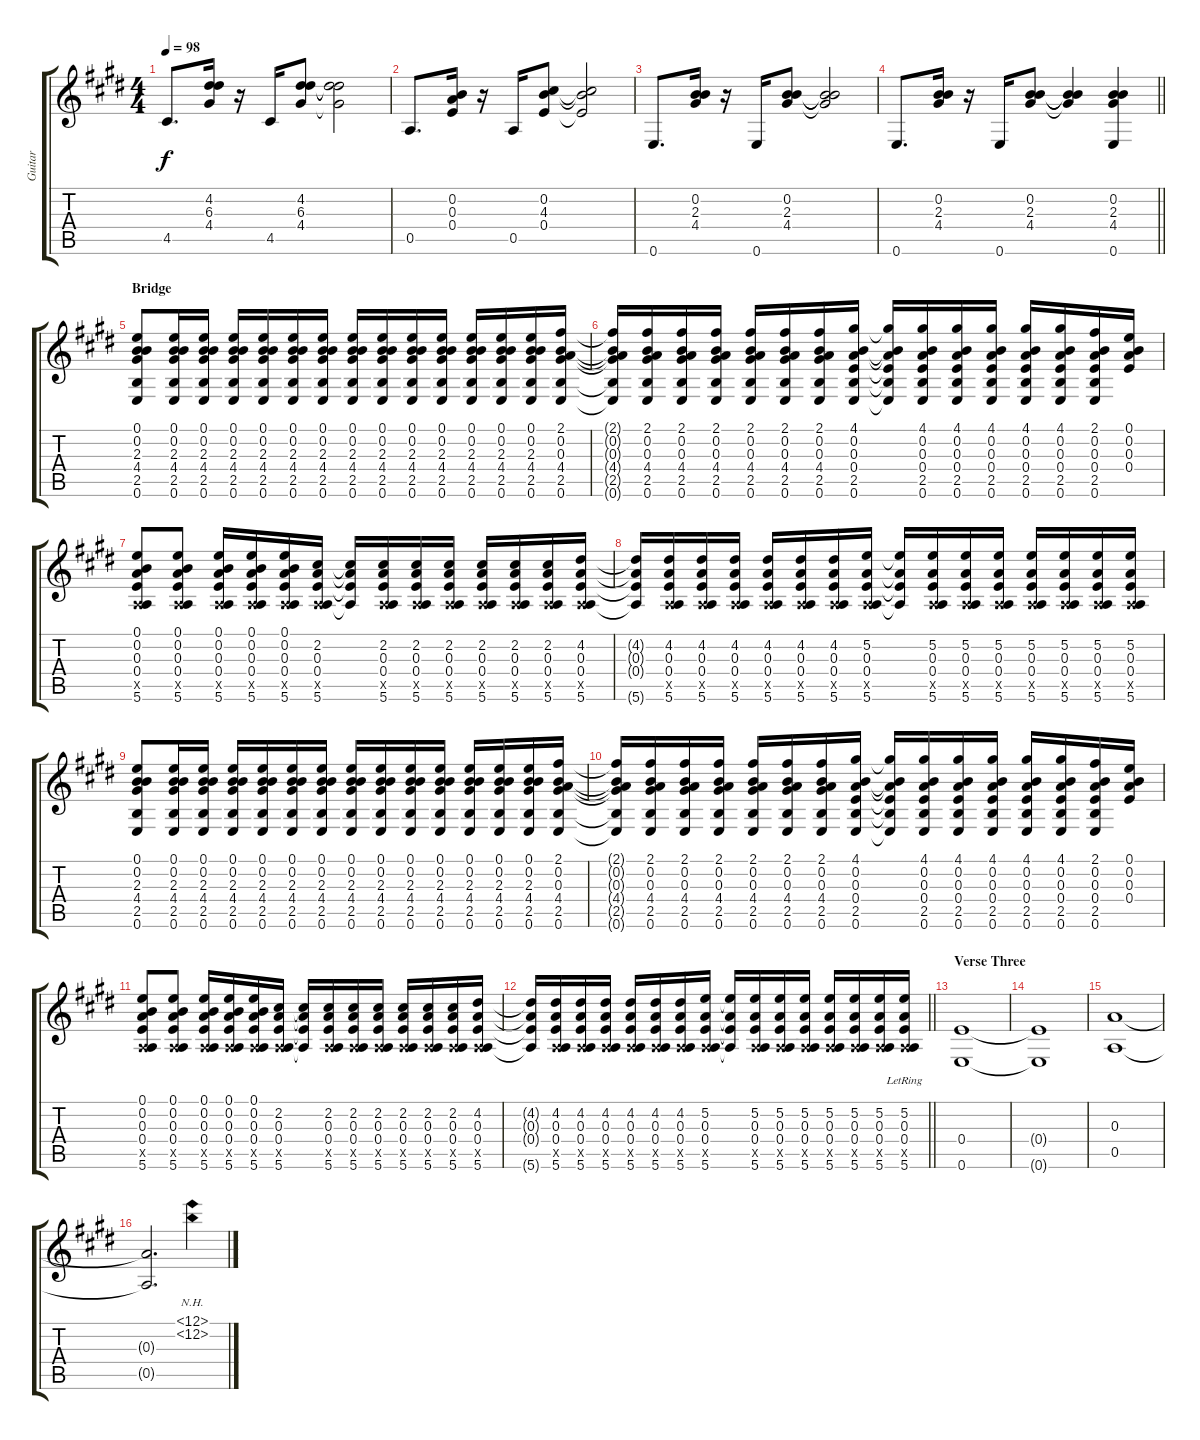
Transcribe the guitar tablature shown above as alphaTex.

\track ("Guitar" "Guitar") {instrument acousticguitarsteel}
\staff {score tabs}
\tuning (E4 B3 A3 E3 A2 E2) {hide}
\ts (4 4)
\tempo 98
\clef g2
\ks e
4.5.8{d dy f} (4.2 6.3 4.4).16 r.16 4.5.16 (4.2 6.3 4.4).8 (4.2{t} 6.3{t} 4.4{t}).2 |
0.5.8{d} (0.2 0.3 0.4).16 r.16 0.5.16 (0.2 4.3 0.4).8 (0.2{t} 4.3{t} 0.4{t}).2 |
0.6.8{d} (0.2 2.3 4.4).16 r.16 0.6.16 (0.2 2.3 4.4).8 (0.2{t} 2.3{t} 4.4{t}).2 |
\barLineRight lightlight
0.6.8{d} (0.2 2.3 4.4).16 r.16 0.6.16 (0.2 2.3 4.4).8 (0.2{t} 2.3{t} 4.4{t}).4 (0.2 2.3 4.4 0.6).4 |
\section ("" "Bridge")
(0.1 0.2 2.3 4.4 2.5 0.6).8 (0.1 0.2 2.3 4.4 2.5 0.6).16 (0.1 0.2 2.3 4.4 2.5 0.6).16 (0.1 0.2 2.3 4.4 2.5 0.6).16 (0.1 0.2 2.3 4.4 2.5 0.6).16 (0.1 0.2 2.3 4.4 2.5 0.6).16 (0.1 0.2 2.3 4.4 2.5 0.6).16 (0.1 0.2 2.3 4.4 2.5 0.6).16 (0.1 0.2 2.3 4.4 2.5 0.6).16 (0.1 0.2 2.3 4.4 2.5 0.6).16 (0.1 0.2 2.3 4.4 2.5 0.6).16 (0.1 0.2 2.3 4.4 2.5 0.6).16 (0.1 0.2 2.3 4.4 2.5 0.6).16 (0.1 0.2 2.3 4.4 2.5 0.6).16 (2.1 0.2 0.3 4.4 2.5 0.6).16 |
(2.1{t} 0.2{t} 0.3{t} 4.4{t} 2.5{t} 0.6{t}).16 (2.1 0.2 0.3 4.4 2.5 0.6).16 (2.1 0.2 0.3 4.4 2.5 0.6).16 (2.1 0.2 0.3 4.4 2.5 0.6).16 (2.1 0.2 0.3 4.4 2.5 0.6).16 (2.1 0.2 0.3 4.4 2.5 0.6).16 (2.1 0.2 0.3 4.4 2.5 0.6).16 (4.1 0.2 0.3 0.4 2.5 0.6).16 (4.1{t} 0.2{t} 0.3{t} 0.4{t} 2.5{t} 0.6{t}).16 (4.1 0.2 0.3 0.4 2.5 0.6).16 (4.1 0.2 0.3 0.4 2.5 0.6).16 (4.1 0.2 0.3 0.4 2.5 0.6).16 (4.1 0.2 0.3 0.4 2.5 0.6).16 (4.1 0.2 0.3 0.4 2.5 0.6).16 (2.1 0.2 0.3 0.4 2.5 0.6).16 (0.1 0.2 0.3 0.4).16 |
(0.1 0.2 0.3 0.4 0.5{x} 5.6).8 (0.1 0.2 0.3 0.4 0.5{x} 5.6).8 (0.1 0.2 0.3 0.4 0.5{x} 5.6).16 (0.1 0.2 0.3 0.4 0.5{x} 5.6).16 (0.1 0.2 0.3 0.4 0.5{x} 5.6).16 (2.2 0.3 0.4 0.5{x} 5.6).16 (2.2{t} 0.3{t} 0.4{t} 5.6{t}).16 (2.2 0.3 0.4 0.5{x} 5.6).16 (2.2 0.3 0.4 0.5{x} 5.6).16 (2.2 0.3 0.4 0.5{x} 5.6).16 (2.2 0.3 0.4 0.5{x} 5.6).16 (2.2 0.3 0.4 0.5{x} 5.6).16 (2.2 0.3 0.4 0.5{x} 5.6).16 (4.2 0.3 0.4 0.5{x} 5.6).16 |
(4.2{t} 0.3{t} 0.4{t} 5.6{t}).16 (4.2 0.3 0.4 0.5{x} 5.6).16 (4.2 0.3 0.4 0.5{x} 5.6).16 (4.2 0.3 0.4 0.5{x} 5.6).16 (4.2 0.3 0.4 0.5{x} 5.6).16 (4.2 0.3 0.4 0.5{x} 5.6).16 (4.2 0.3 0.4 0.5{x} 5.6).16 (5.2 0.3 0.4 0.5{x} 5.6).16 (5.2{t} 0.3{t} 0.4{t} 5.6{t}).16 (5.2 0.3 0.4 0.5{x} 5.6).16 (5.2 0.3 0.4 0.5{x} 5.6).16 (5.2 0.3 0.4 0.5{x} 5.6).16 (5.2 0.3 0.4 0.5{x} 5.6).16 (5.2 0.3 0.4 0.5{x} 5.6).16 (5.2 0.3 0.4 0.5{x} 5.6).16 (5.2 0.3 0.4 0.5{x} 5.6).16 |
(0.1 0.2 2.3 4.4 2.5 0.6).8 (0.1 0.2 2.3 4.4 2.5 0.6).16 (0.1 0.2 2.3 4.4 2.5 0.6).16 (0.1 0.2 2.3 4.4 2.5 0.6).16 (0.1 0.2 2.3 4.4 2.5 0.6).16 (0.1 0.2 2.3 4.4 2.5 0.6).16 (0.1 0.2 2.3 4.4 2.5 0.6).16 (0.1 0.2 2.3 4.4 2.5 0.6).16 (0.1 0.2 2.3 4.4 2.5 0.6).16 (0.1 0.2 2.3 4.4 2.5 0.6).16 (0.1 0.2 2.3 4.4 2.5 0.6).16 (0.1 0.2 2.3 4.4 2.5 0.6).16 (0.1 0.2 2.3 4.4 2.5 0.6).16 (0.1 0.2 2.3 4.4 2.5 0.6).16 (2.1 0.2 0.3 4.4 2.5 0.6).16 |
(2.1{t} 0.2{t} 0.3{t} 4.4{t} 2.5{t} 0.6{t}).16 (2.1 0.2 0.3 4.4 2.5 0.6).16 (2.1 0.2 0.3 4.4 2.5 0.6).16 (2.1 0.2 0.3 4.4 2.5 0.6).16 (2.1 0.2 0.3 4.4 2.5 0.6).16 (2.1 0.2 0.3 4.4 2.5 0.6).16 (2.1 0.2 0.3 4.4 2.5 0.6).16 (4.1 0.2 0.3 0.4 2.5 0.6).16 (4.1{t} 0.2{t} 0.3{t} 0.4{t} 2.5{t} 0.6{t}).16 (4.1 0.2 0.3 0.4 2.5 0.6).16 (4.1 0.2 0.3 0.4 2.5 0.6).16 (4.1 0.2 0.3 0.4 2.5 0.6).16 (4.1 0.2 0.3 0.4 2.5 0.6).16 (4.1 0.2 0.3 0.4 2.5 0.6).16 (2.1 0.2 0.3 0.4 2.5 0.6).16 (0.1 0.2 0.3 0.4).16 |
(0.1 0.2 0.3 0.4 0.5{x} 5.6).8 (0.1 0.2 0.3 0.4 0.5{x} 5.6).8 (0.1 0.2 0.3 0.4 0.5{x} 5.6).16 (0.1 0.2 0.3 0.4 0.5{x} 5.6).16 (0.1 0.2 0.3 0.4 0.5{x} 5.6).16 (2.2 0.3 0.4 0.5{x} 5.6).16 (2.2{t} 0.3{t} 0.4{t} 5.6{t}).16 (2.2 0.3 0.4 0.5{x} 5.6).16 (2.2 0.3 0.4 0.5{x} 5.6).16 (2.2 0.3 0.4 0.5{x} 5.6).16 (2.2 0.3 0.4 0.5{x} 5.6).16 (2.2 0.3 0.4 0.5{x} 5.6).16 (2.2 0.3 0.4 0.5{x} 5.6).16 (4.2 0.3 0.4 0.5{x} 5.6).16 |
\barLineRight lightlight
(4.2{t} 0.3{t} 0.4{t} 5.6{t}).16 (4.2 0.3 0.4 0.5{x} 5.6).16 (4.2 0.3 0.4 0.5{x} 5.6).16 (4.2 0.3 0.4 0.5{x} 5.6).16 (4.2 0.3 0.4 0.5{x} 5.6).16 (4.2 0.3 0.4 0.5{x} 5.6).16 (4.2 0.3 0.4 0.5{x} 5.6).16 (5.2 0.3 0.4 0.5{x} 5.6).16 (5.2{t} 0.3{t} 0.4{t} 5.6{t}).16 (5.2 0.3 0.4 0.5{x} 5.6).16 (5.2 0.3 0.4 0.5{x} 5.6).16 (5.2 0.3 0.4 0.5{x} 5.6).16 (5.2 0.3 0.4 0.5{x} 5.6).16 (5.2 0.3 0.4 0.5{x} 5.6).16 (5.2 0.3 0.4 0.5{x} 5.6).16 (5.2{lr} 0.3{lr} 0.4{lr} 0.5{x} 5.6{lr}).16 |
\section ("" "Verse Three")
(0.4 0.6).1 |
(0.4{t} 0.6{t}).1 |
(0.3 0.5).1 |
(0.3{t} 0.5{t}).2{d} (12.1{nh} 12.2{nh}).4
